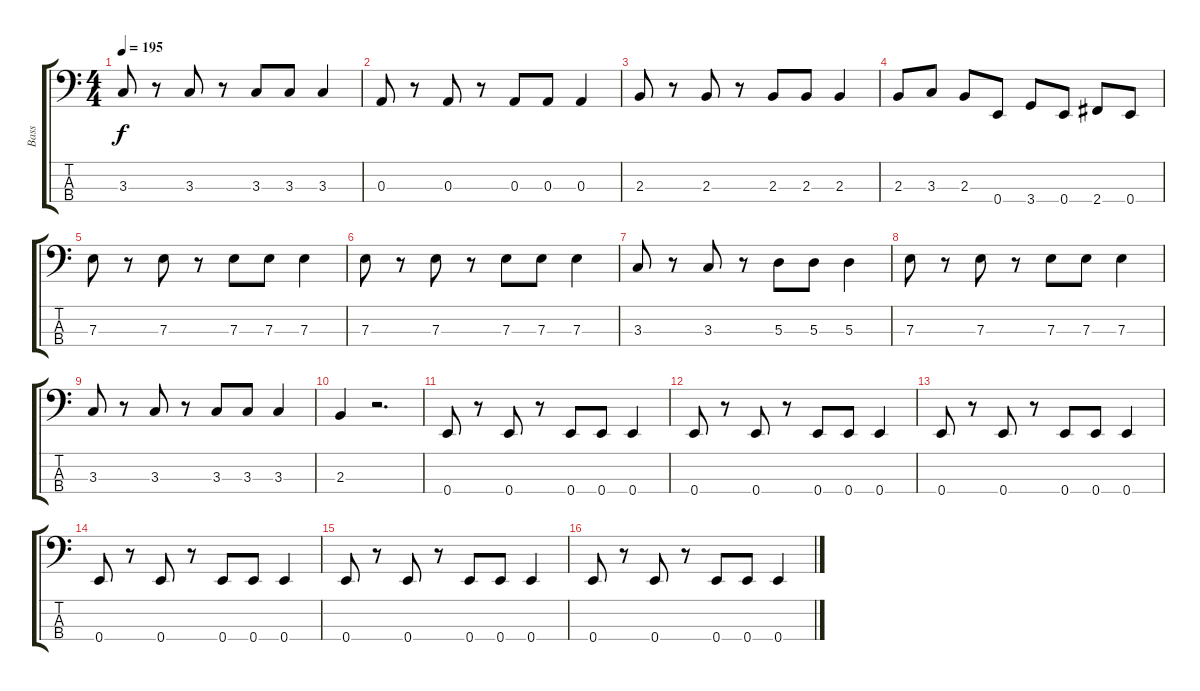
\track ("Bass" "Bass") {instrument electricbassfinger}
\staff {score tabs}
\tuning (G2 D2 A1 E1) {hide}
\ts (4 4)
\tempo 195
\clef f4
\ks c
3.3.8{dy f} r.8 3.3.8 r.8 3.3.8 3.3.8 3.3.4 |
0.3.8 r.8 0.3.8 r.8 0.3.8 0.3.8 0.3.4 |
2.3.8 r.8 2.3.8 r.8 2.3.8 2.3.8 2.3.4 |
2.3.8 3.3.8 2.3.8 0.4.8 3.4.8 0.4.8 2.4.8 0.4.8 |
7.3.8 r.8 7.3.8 r.8 7.3.8 7.3.8 7.3.4 |
7.3.8 r.8 7.3.8 r.8 7.3.8 7.3.8 7.3.4 |
3.3.8 r.8 3.3.8 r.8 5.3.8 5.3.8 5.3.4 |
7.3.8 r.8 7.3.8 r.8 7.3.8 7.3.8 7.3.4 |
3.3.8 r.8 3.3.8 r.8 3.3.8 3.3.8 3.3.4 |
2.3.4 r.2{d} |
0.4.8 r.8 0.4.8 r.8 0.4.8 0.4.8 0.4.4 |
0.4.8 r.8 0.4.8 r.8 0.4.8 0.4.8 0.4.4 |
0.4.8 r.8 0.4.8 r.8 0.4.8 0.4.8 0.4.4 |
0.4.8 r.8 0.4.8 r.8 0.4.8 0.4.8 0.4.4 |
0.4.8 r.8 0.4.8 r.8 0.4.8 0.4.8 0.4.4 |
0.4.8 r.8 0.4.8 r.8 0.4.8 0.4.8 0.4.4
